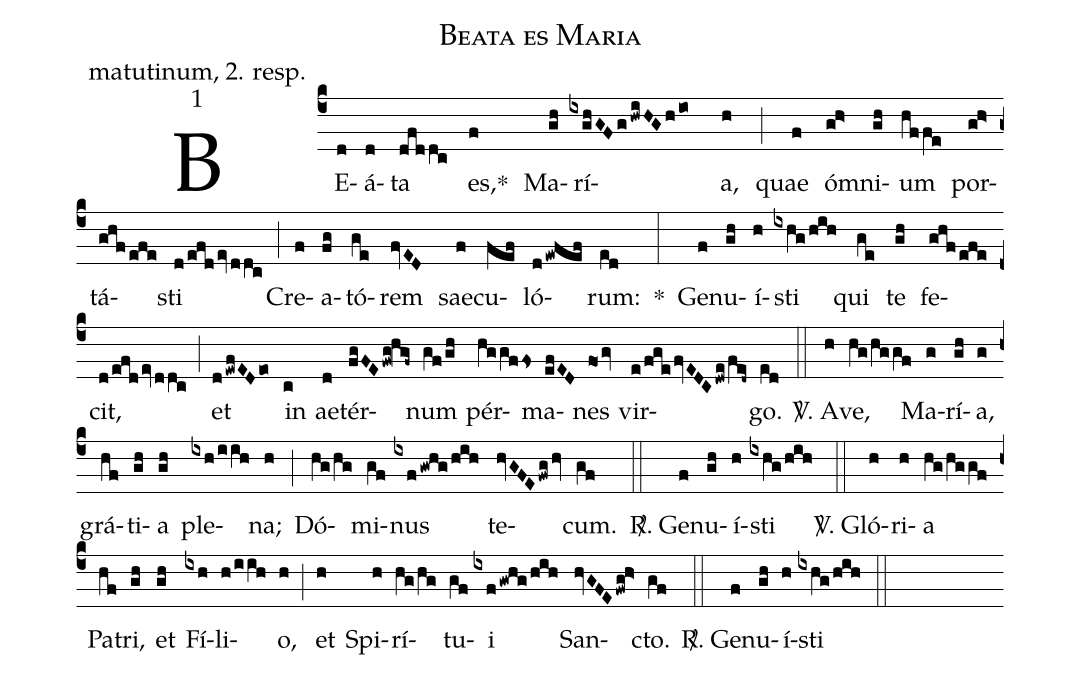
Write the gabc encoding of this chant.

name: Beata es Maria;
office-part: matutinum, 2. resp.;
mode: 1;
%%
(c4)
BE(d)á(d)ta(dfd/dc) es,*(f) Ma(gh)rí(ixghGFghwiHGhio )a,(h) (;)
quae(f) óm(gh>)ni(gh)um(hf/fe) por(gh>)tá(ghf/efe)sti(d/efd/evd/dc) (;)
Cre(f)a(fg)tó(ge)rem(fvED) sae(f)cu(fef)ló(dewfef)rum:(ed) *(:)
Ge(f)nu(gh)í(h)sti(ixhg/hih) qui(ge) te(gh) fe(ghf/efe)cit,(d/efdevddc) (;)
et(dewfEDeo) in(c) ae(d)tér(fgFEfwg!hgf~)num(gf/gh)
pér(hg/gffs)ma(efED)nes(fogv) vir(e/fgefvEDCdwe/fed~)go.(ed) (::)

<sp>V/</sp>.
A(h)ve,(hg/hg/gf) Ma(g)rí(gh)a,(g)
grá(hf)ti(gh)a(gh) ple(ixh/i/ih)na;(h) (;)
Dó(hg/hg)mi(gf)nus(ixfgwhg/hih) te(hvGFEfwghv)cum.(gf) (::)

<sp>R/</sp>. Ge(f)nu(gh)í(h)sti(ixhg/hih) (::)

<sp>V/</sp>. Gló(h)ri(h)a(hg/hg/gf) Pa(hf)tri,(gh) et(gh) Fí(ixh)li(h/i/ih)o,(h) (;)
et(h) Spi(h)rí(hg/hg)tu(gf)i(ixfgwhg/hih) San(hvGFEfwg!h>)cto.(gf) (::)

<sp>R/</sp>. Ge(f)nu(gh)í(h)sti(ixhg/hih) (::)
